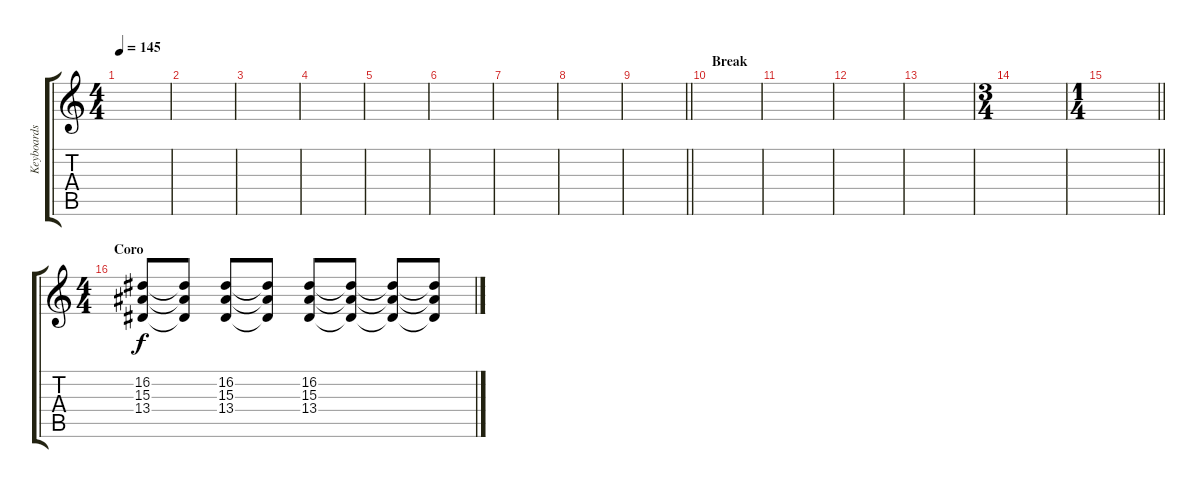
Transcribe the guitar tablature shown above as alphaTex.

\track ("Keyboards" "Keyboards") {instrument stringensemble1}
\staff {score tabs}
\tuning (E4 B3 G3 D3 A2 E2) {hide}
\ts (4 4)
\tempo 145
\clef g2
\ks c
|
|
|
|
|
|
|
|
\barLineRight lightlight
|
\section ("" "Break")
|
|
|
|
\ts (3 4)
|
\ts (1 4)
\barLineRight lightlight
|
\ts (4 4)
\section ("" "Coro")
(16.2 15.3 13.4).8 (16.2{t} 15.3{t} 13.4{t}).8 (16.2 15.3 13.4).8 (16.2{t} 15.3{t} 13.4{t}).8 (16.2 15.3 13.4).8 (16.2{t} 15.3{t} 13.4{t}).8 (16.2{t} 15.3{t} 13.4{t}).8 (16.2{t} 15.3{t} 13.4{t}).8
